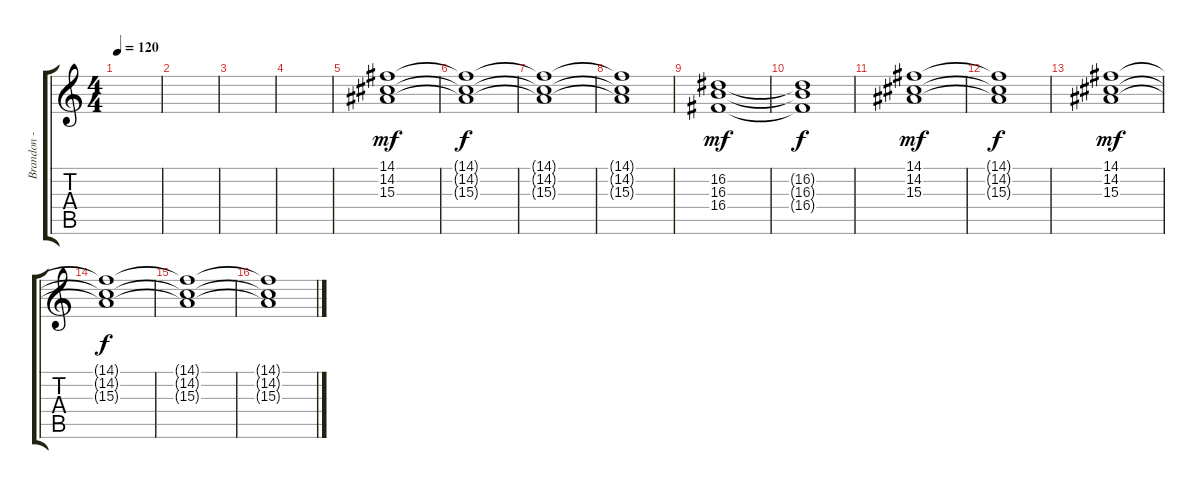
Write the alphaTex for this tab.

\track ("Brandon - Piano" "Brandon - ") {instrument acousticgrandpiano}
\staff {score tabs}
\tuning (E4 B3 G3 D3 A2 E2) {hide}
\ts (4 4)
\tempo 120
\clef g2
\ks c
|
|
|
|
(14.1 14.2 15.3).1{dy mf volume 12 instrument stringensemble1} |
(14.1{t} 14.2{t} 15.3{t}).1{dy f} |
(14.1{t} 14.2{t} 15.3{t}).1 |
(14.1{t} 14.2{t} 15.3{t}).1 |
(16.2 16.3 16.4).1{dy mf} |
(16.2{t} 16.3{t} 16.4{t}).1{dy f} |
(14.1 14.2 15.3).1{dy mf} |
(14.1{t} 14.2{t} 15.3{t}).1{dy f} |
(14.1 14.2 15.3).1{dy mf volume 9 instrument stringensemble1} |
(14.1{t} 14.2{t} 15.3{t}).1{dy f} |
(14.1{t} 14.2{t} 15.3{t}).1 |
(14.1{t} 14.2{t} 15.3{t}).1
